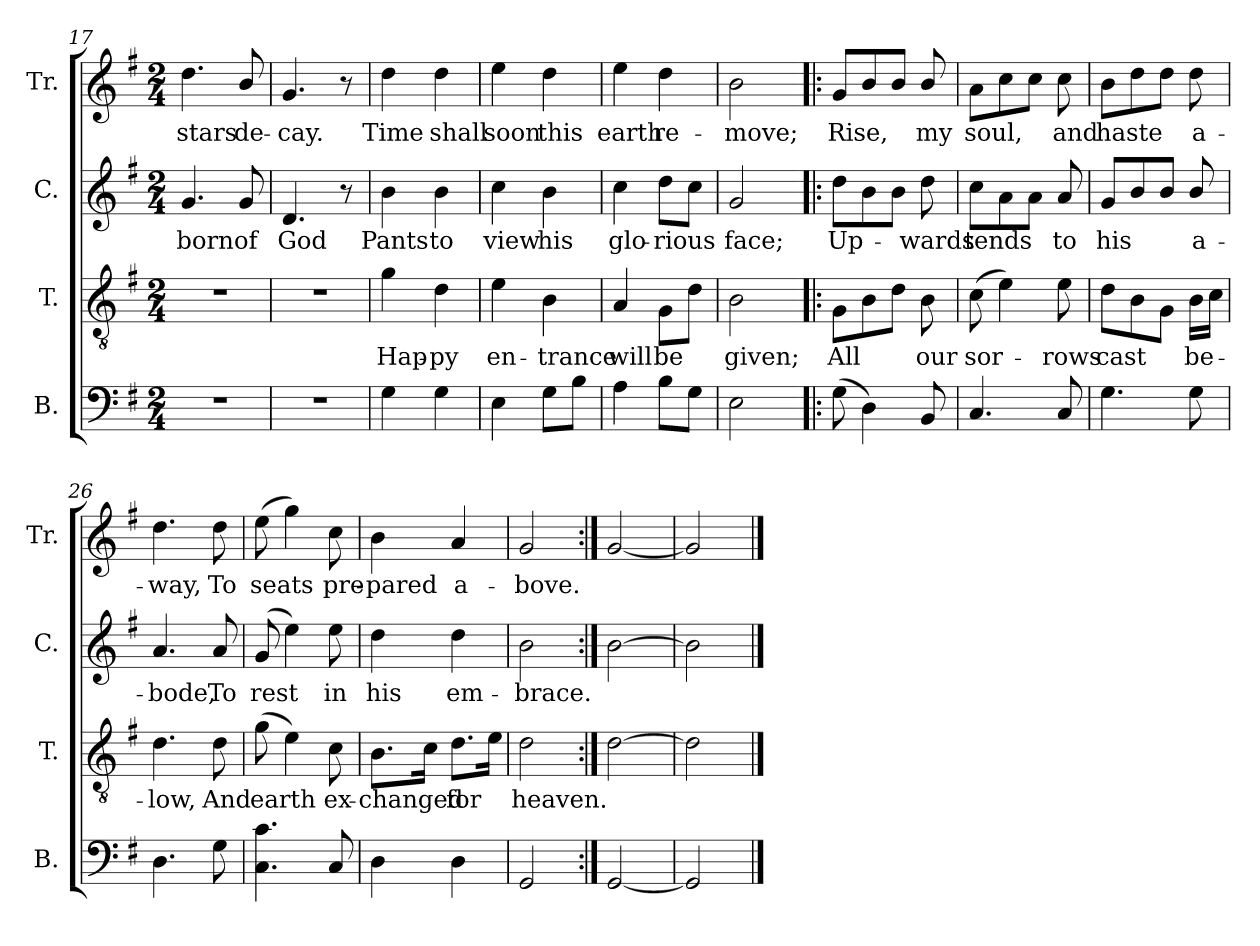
**kern	**kern	**text	**kern	**text	**kern	**text
*part4	*part3	*part3	*part2	*part2	*part1	*part1
*staff4	*staff3	*staff3	*staff2	*staff2	*staff1	*staff1
*I"B.	*I"T.	*	*I"C.	*	*I"Tr.	*
*I'B.	*I'T.	*	*I'C.	*	*I'Tr.	*
*clefF4	*clefGv2	*	*clefG2	*	*clefG2	*
*k[f#]	*k[f#]	*	*k[f#]	*	*k[f#]	*
*M2/4	*M2/4	*	*M2/4	*	*M2/4	*
=17	=17	=17	=17	=17	=17	=17
2r	2r	.	4.g/	born	4.dd\	stars
.	.	.	8g/	of	8b/	de-
=18	=18	=18	=18	=18	=18	=18
2r	2r	.	4.d/	God	4.g/	-cay.
.	.	.	8r	.	8r	.
=19	=19	=19	=19	=19	=19	=19
4G\	4g\	Hap-	4b\	Pants	4dd\	Time
4G\	4d\	-py	4b\	to	4dd\	shall
=20	=20	=20	=20	=20	=20	=20
4E\	4e\	en-	4cc\	view	4ee\	soon
8G\L	4B\	-trance	4b\	his	4dd\	this
8B\J	.	.	.	.	.	.
=21	=21	=21	=21	=21	=21	=21
4A\	4A/	will	4cc\	glo-	4ee\	earth
8B\L	8G\L	be	8dd\L	-rious	4dd\	re-
8G\J	8d\J	.	8cc\J	.	.	.
!!LO:LB:g=z
=22	=22	=22	=22	=22	=22	=22
2E\	2B\	given;	2g/	face;	2b\	-move;
=23!|:	=23!|:	=23!|:	=23!|:	=23!|:	=23!|:	=23!|:
(8G\	8G\L	All	8dd\L	Up-	8g/L	Rise,
4D\)	8B\	.	8b\	.	8b/	.
.	8d\J	.	8b\J	.	8b/J	.
8BB/	8B\	our	8dd\	-wards	8b/	my
=24	=24	=24	=24	=24	=24	=24
4.C/	(8c\	sor-	8cc\L	tends	8a\L	soul,
.	4e\)	.	8a\	.	8cc\	.
.	.	.	8a\J	.	8cc\J	.
8C/	8e\	-rows	8a/	to	8cc\	and
=25	=25	=25	=25	=25	=25	=25
4.G\	8d\L	cast	8g/L	his	8b\L	haste
.	8B\	.	8b/	.	8dd\	.
.	8G\J	.	8b/J	.	8dd\J	.
8G\	16B\LL	be-	8b/	a-	8dd\	a-
.	16c\JJ	.	.	.	.	.
=26	=26	=26	=26	=26	=26	=26
4.D\	4.d\	-low,	4.a/	-bode,	4.dd\	-way,
8G\	8d\	And	8a/	To	8dd\	To
=27	=27	=27	=27	=27	=27	=27
4.C\ 4.c\	(8g\	earth	(8g/	rest	(8ee\	seats
.	4e\)	.	4ee\)	.	4gg\)	.
8C/	8c\	ex-	8ee\	in	8cc\	pre-
=28	=28	=28	=28	=28	=28	=28
4D\	8.B\L	-changed	4dd\	his	4b\	-pared
.	16c\Jk	.	.	.	.	.
4D\	8.d\L	for	4dd\	em-	4a/	a-
.	16e\Jk	.	.	.	.	.
=29	=29	=29	=29	=29	=29	=29
2GG/	2d\	heaven.	2b\	-brace.	2g/	-bove.
=30:|!	=30:|!	=30:|!	=30:|!	=30:|!	=30:|!	=30:|!
[2GG/	[2d\	.	[2b\	.	[2g/	.
=31	=31	=31	=31	=31	=31	=31
2GG/]	2d\]	.	2b\]	.	2g/]	.
==	==	==	==	==	==	==
*-	*-	*-	*-	*-	*-	*-
